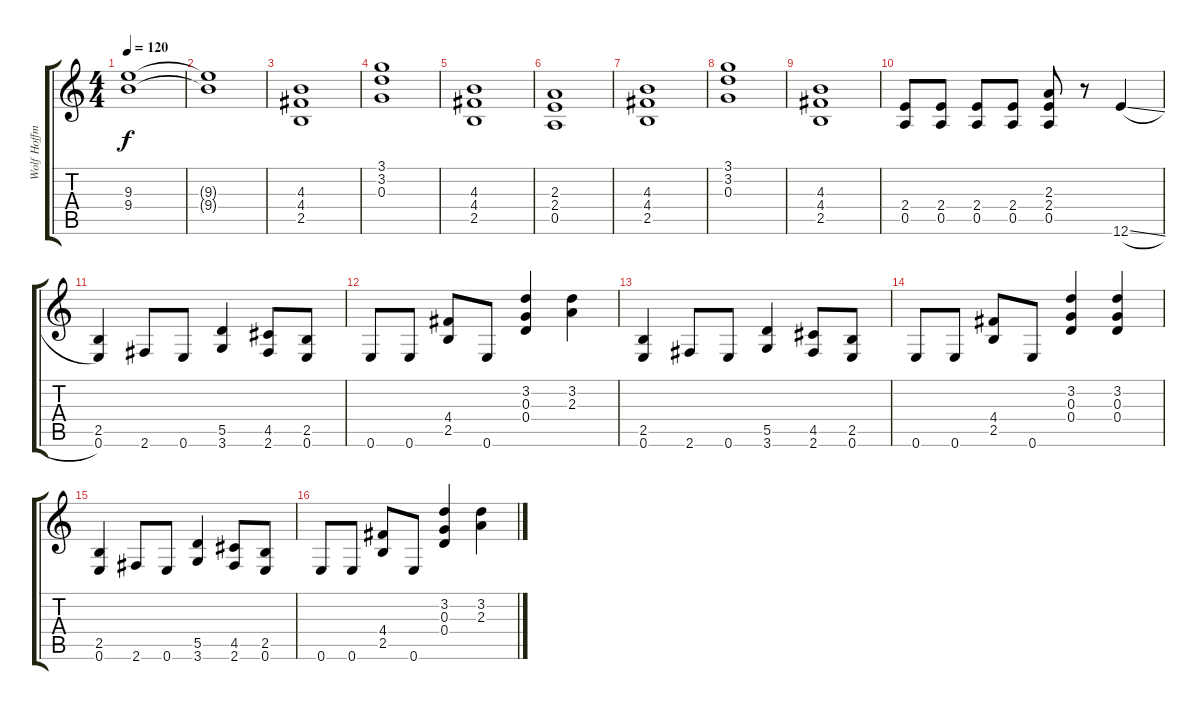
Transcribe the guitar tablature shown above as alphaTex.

\track ("Wolf Hoffmann" "Wolf Hoffm") {instrument distortionguitar}
\staff {score tabs}
\tuning (E4 B3 G3 D3 A2 E2) {hide}
\ts (4 4)
\tempo 120
\clef g2
\ks c
(9.3 9.4).1{dy f} |
(9.3{t} 9.4{t}).1 |
(4.3 4.4 2.5).1 |
(3.1 3.2 0.3).1 |
(4.3 4.4 2.5).1 |
(2.3 2.4 0.5).1 |
(4.3 4.4 2.5).1 |
(3.1 3.2 0.3).1 |
(4.3 4.4 2.5).1 |
(2.4 0.5).8 (2.4 0.5).8 (2.4 0.5).8 (2.4 0.5).8 (2.3 2.4 0.5).8 r.8 12.6{sl}.4 |
(2.5 0.6).4 2.6.8 0.6.8 (5.5 3.6).4 (4.5 2.6).8 (2.5 0.6).8 |
0.6.8 0.6.8 (4.4 2.5).8 0.6.8 (3.2 0.3 0.4).4 (3.2 2.3).4 |
(2.5 0.6).4 2.6.8 0.6.8 (5.5 3.6).4 (4.5 2.6).8 (2.5 0.6).8 |
0.6.8 0.6.8 (4.4 2.5).8 0.6.8 (3.2 0.3 0.4).4 (3.2 0.3 0.4).4 |
(2.5 0.6).4 2.6.8 0.6.8 (5.5 3.6).4 (4.5 2.6).8 (2.5 0.6).8 |
0.6.8 0.6.8 (4.4 2.5).8 0.6.8 (3.2 0.3 0.4).4 (3.2 2.3).4
